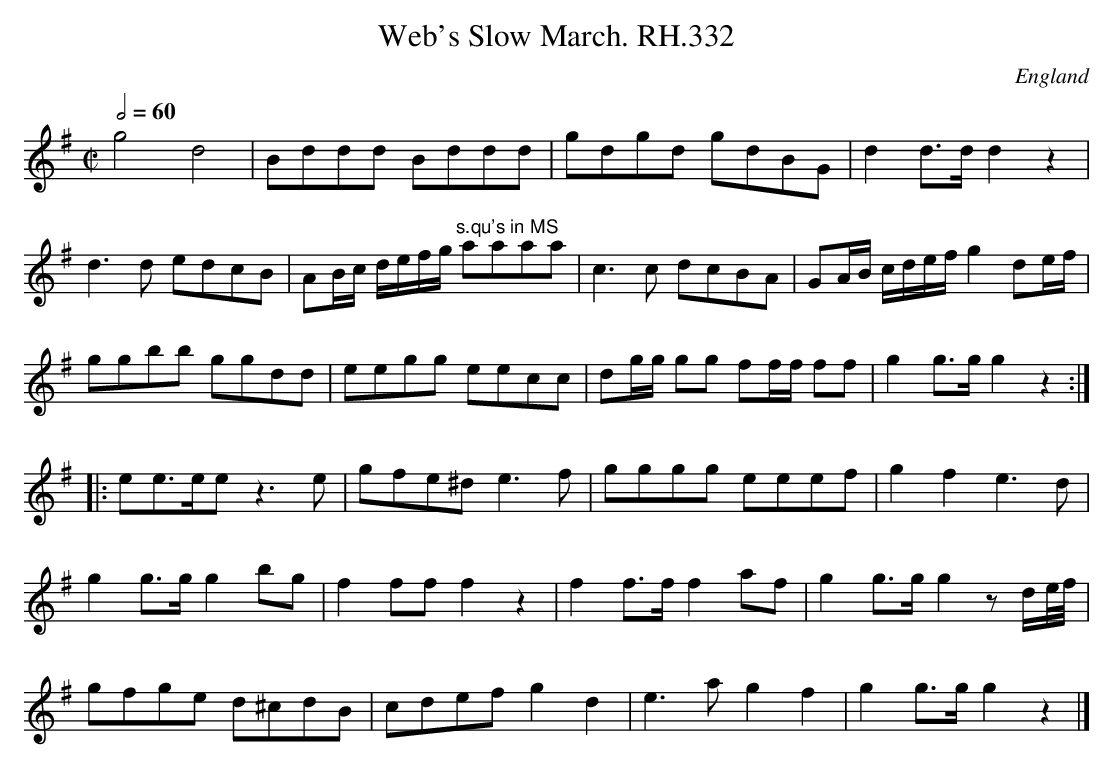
X:1
T:Web's Slow March. RH.332
O:England
M:C|
L:1/8
Q:1/2=60
K:G major
g4 d4|Bddd Bddd|gdgd gdBG|d2d>d d2z2|!
d3d edcB|AB/c/ d/e/f/g/ "s.qu's in MS"aaaa|\
c3c dcBA|GA/B/ c/d/e/f/ g2de/f/|!
ggbb ggdd|eegg eecc|dg/g/ gg ff/f/ ff|g2g>g g2z2:|!
|:ee>ee z3e|gfe^d e3f|gggg eeef|g2f2 e3d|!
g2g>g g2bg|f2ff f2z2|f2f>f f2af|g2g>g g2zd/e/4f/4|!
gfge d^cdB|cdef g2d2|e3a g2f2|g2g>g g2z2|]
